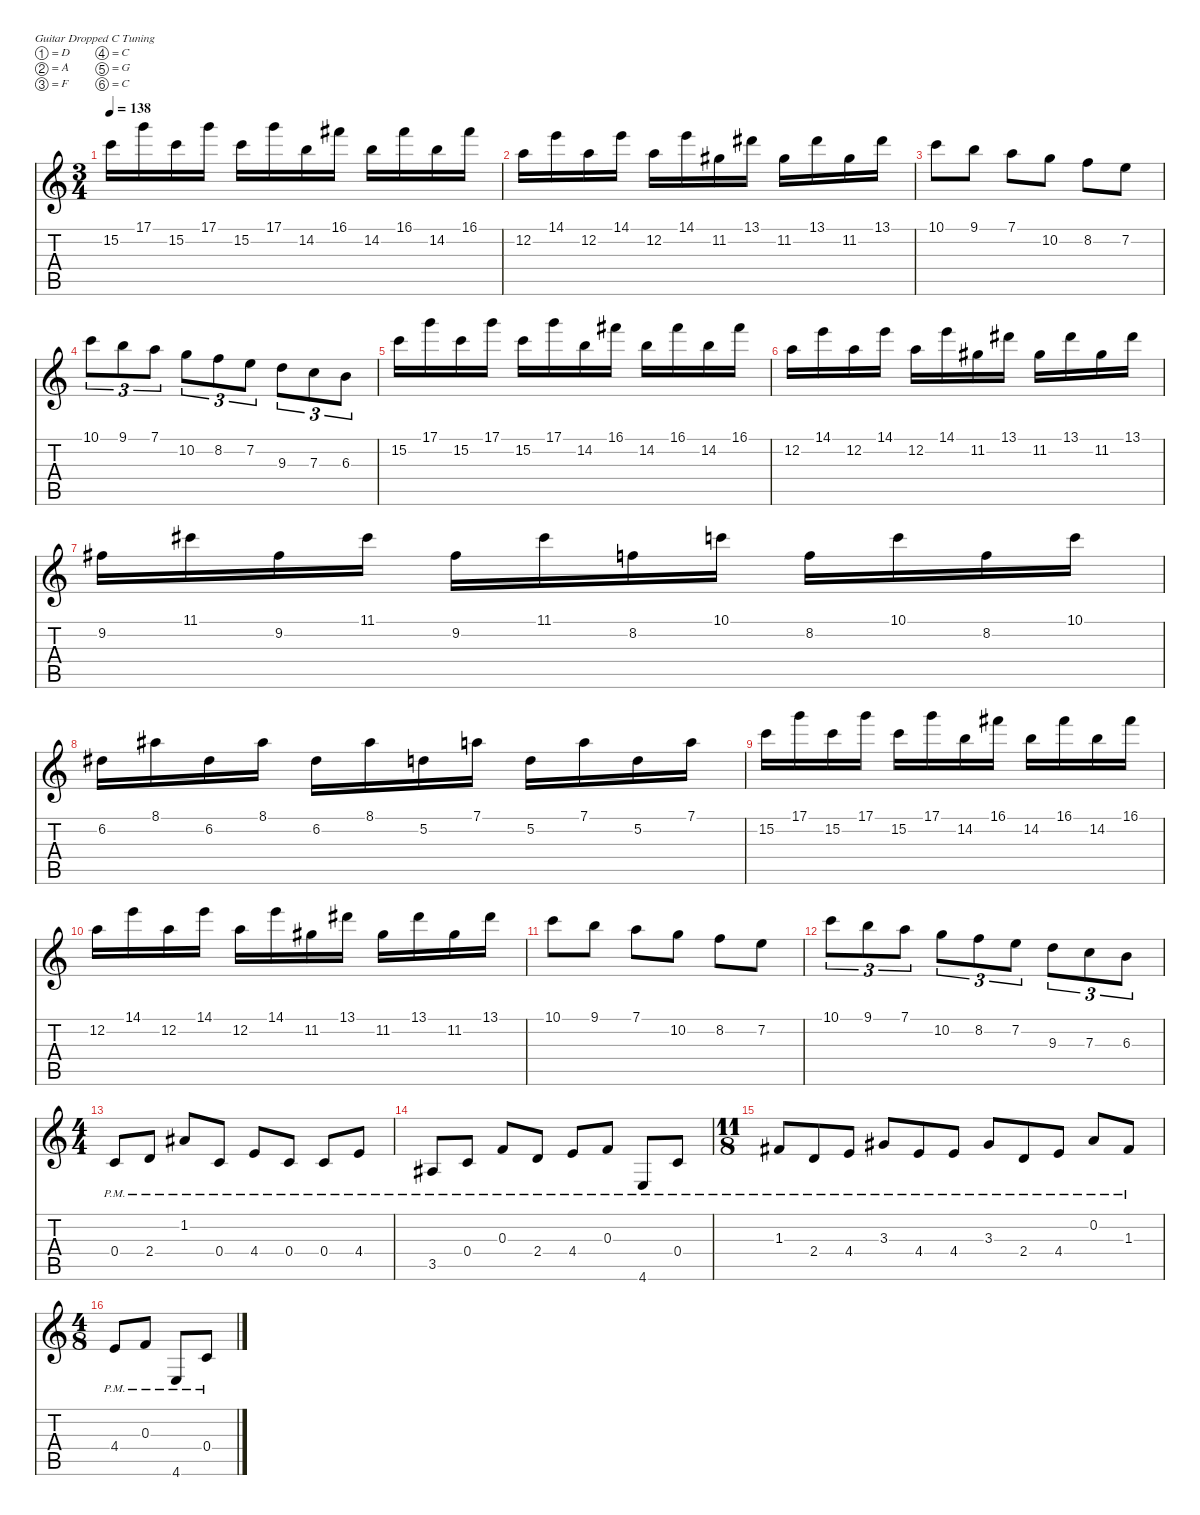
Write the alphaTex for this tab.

\defaultSystemsLayout 4
\hideDynamics
\bracketExtendMode nobrackets
\singleTrackTrackNamePolicy hidden
\multiTrackTrackNamePolicy hidden
\otherSystemsTrackNameOrientation horizontal
\track ("Left Guitar" "dist.guit.") {instrument distortionguitar}
\staff {score tabs}
\tuning (D4 A3 F3 C3 G2 C2)
\ts (3 4)
\tempo 138
\clef g2
\ks c
15.2.16{dy f beam Down} 17.1.16{beam Down} 15.2.16{beam Down} 17.1.16{beam Down} 15.2.16{beam Down} 17.1.16{beam Down} 14.2.16{beam Down} 16.1{acc #}.16{beam Down} 14.2.16{beam Down} 16.1{acc #}.16{beam Down} 14.2.16{beam Down} 16.1{acc #}.16{beam Down} |
12.2.16{beam Down} 14.1.16{beam Down} 12.2.16{beam Down} 14.1.16{beam Down} 12.2.16{beam Down} 14.1.16{beam Down} 11.2{acc #}.16{beam Down} 13.1{acc #}.16{beam Down} 11.2{acc #}.16{beam Down} 13.1{acc #}.16{beam Down} 11.2{acc #}.16{beam Down} 13.1{acc #}.16{beam Down} |
10.1.8{beam Down} 9.1.8{beam Down} 7.1.8{beam Down} 10.2.8{beam Down} 8.2.8{beam Down} 7.2.8{beam Down} |
10.1.8{tu (3 2) beam Down} 9.1.8{tu (3 2) beam Down} 7.1.8{tu (3 2) beam Down} 10.2.8{tu (3 2) beam Down} 8.2.8{tu (3 2) beam Down} 7.2.8{tu (3 2) beam Down} 9.3.8{tu (3 2) beam Down} 7.3.8{tu (3 2) beam Down} 6.3.8{tu (3 2) beam Down} |
15.2.16{beam Down} 17.1.16{beam Down} 15.2.16{beam Down} 17.1.16{beam Down} 15.2.16{beam Down} 17.1.16{beam Down} 14.2.16{beam Down} 16.1{acc #}.16{beam Down} 14.2.16{beam Down} 16.1{acc #}.16{beam Down} 14.2.16{beam Down} 16.1{acc #}.16{beam Down} |
12.2.16{beam Down} 14.1.16{beam Down} 12.2.16{beam Down} 14.1.16{beam Down} 12.2.16{beam Down} 14.1.16{beam Down} 11.2{acc #}.16{beam Down} 13.1{acc #}.16{beam Down} 11.2{acc #}.16{beam Down} 13.1{acc #}.16{beam Down} 11.2{acc #}.16{beam Down} 13.1{acc #}.16{beam Down} |
9.2{acc #}.16{beam Down} 11.1{acc #}.16{beam Down} 9.2{acc #}.16{beam Down} 11.1{acc #}.16{beam Down} 9.2{acc #}.16{beam Down} 11.1{acc #}.16{beam Down} 8.2.16{beam Down} 10.1.16{beam Down} 8.2.16{beam Down} 10.1.16{beam Down} 8.2.16{beam Down} 10.1.16{beam Down} |
6.2{acc #}.16{beam Down} 8.1{acc #}.16{beam Down} 6.2{acc #}.16{beam Down} 8.1{acc #}.16{beam Down} 6.2{acc #}.16{beam Down} 8.1{acc #}.16{beam Down} 5.2.16{beam Down} 7.1.16{beam Down} 5.2.16{beam Down} 7.1.16{beam Down} 5.2.16{beam Down} 7.1.16{beam Down} |
15.2.16{beam Down} 17.1.16{beam Down} 15.2.16{beam Down} 17.1.16{beam Down} 15.2.16{beam Down} 17.1.16{beam Down} 14.2.16{beam Down} 16.1{acc #}.16{beam Down} 14.2.16{beam Down} 16.1{acc #}.16{beam Down} 14.2.16{beam Down} 16.1{acc #}.16{beam Down} |
12.2.16{beam Down} 14.1.16{beam Down} 12.2.16{beam Down} 14.1.16{beam Down} 12.2.16{beam Down} 14.1.16{beam Down} 11.2{acc #}.16{beam Down} 13.1{acc #}.16{beam Down} 11.2{acc #}.16{beam Down} 13.1{acc #}.16{beam Down} 11.2{acc #}.16{beam Down} 13.1{acc #}.16{beam Down} |
10.1.8{beam Down} 9.1.8{beam Down} 7.1.8{beam Down} 10.2.8{beam Down} 8.2.8{beam Down} 7.2.8{beam Down} |
10.1.8{tu (3 2) beam Down} 9.1.8{tu (3 2) beam Down} 7.1.8{tu (3 2) beam Down} 10.2.8{tu (3 2) beam Down} 8.2.8{tu (3 2) beam Down} 7.2.8{tu (3 2) beam Down} 9.3.8{tu (3 2) beam Down} 7.3.8{tu (3 2) beam Down} 6.3.8{tu (3 2) beam Down} |
\ts (4 4)
\beaming (8 2 2 2 2)
0.4{pm}.8{beam Up} 2.4{pm}.8{beam Up} 1.2{pm acc #}.8{beam Up} 0.4{pm}.8{beam Up} 4.4{pm}.8{beam Up} 0.4{pm}.8{beam Up} 0.4{pm}.8{beam Up} 4.4{pm}.8{beam Up} |
3.5{pm acc #}.8{beam Up} 0.4{pm}.8{beam Up} 0.3{pm}.8{beam Up} 2.4{pm}.8{beam Up} 4.4{pm}.8{beam Up} 0.3{pm}.8{beam Up} 4.6{pm}.8{beam Up} 0.4{pm}.8{beam Up} |
\ts (11 8)
\beaming (8 3 3 3 2)
1.3{pm acc #}.8{beam Up} 2.4{pm}.8{beam Up} 4.4{pm}.8{beam Up} 3.3{pm acc #}.8{beam Up} 4.4{pm}.8{beam Up} 4.4{pm}.8{beam Up} 3.3{pm acc #}.8{beam Up} 2.4{pm}.8{beam Up} 4.4{pm}.8{beam Up} 0.2{pm}.8{beam Up} 1.3{pm acc #}.8{beam Up} |
\ts (4 8)
\beaming (8 2 2)
4.4{pm}.8{beam Up} 0.3{pm}.8{beam Up} 4.6{pm}.8{beam Up} 0.4{pm}.8{beam Up}
